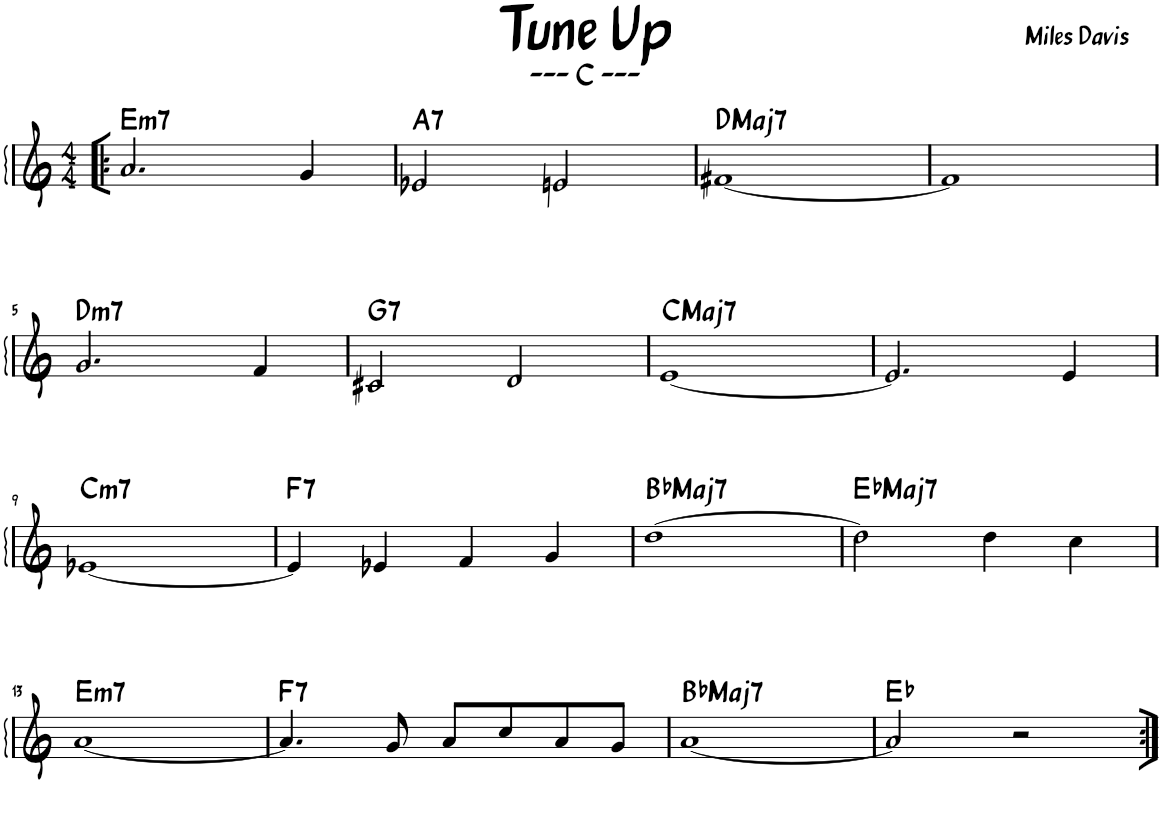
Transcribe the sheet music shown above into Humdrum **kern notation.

**kern	**harte
*part1	*part1
*staff1	*
*I"Piano	*
*I'Pno	*
*clefG2	*
*k[]	*
*M4/4	*
=1!|:	=1!|:
!	!LO:H:kt=m7
2.a/	E:min7
4g/	.
=2	=2
!	!LO:H:kt=7
2e-X/	A:7
2en/	.
=3	=3
!	!LO:H:kt=Maj7
[1f#X	D:maj7
=4	=4
1f#]	.
!!LO:LB:g=z
=5	=5
!	!LO:H:kt=m7
2.g/	D:min7
4f/	.
=6	=6
!	!LO:H:kt=7
2c#X/	G:7
2d/	.
=7	=7
!	!LO:H:kt=Maj7
[1e	C:maj7
=8	=8
2.e/]	.
4e/	.
!!LO:LB:g=z
=9	=9
!	!LO:H:kt=m7
[1e-X	C:min7
=10	=10
!	!LO:H:kt=7
4e-/]	F:7
4e-X/	.
4f/	.
4g/	.
=11	=11
!	!LO:H:kt=Maj7
[1dd	Bb:maj7
=12	=12
!	!LO:H:kt=Maj7
2dd\]	Eb:maj7
4dd\	.
4cc\	.
!!LO:LB:g=z
=13	=13
!	!LO:H:kt=m7
[1a	E:min7
=14	=14
!	!LO:H:kt=7
4.a/]	F:7
8g/	.
8a/L	.
8cc/	.
8a/	.
8g/J	.
=15	=15
!	!LO:H:kt=Maj7
[1a	Bb:maj7
=16	=16
!	!LO:H:kt=N.C.
2a/]	N
2r	.
=:|!	=:|!
*-	*-
